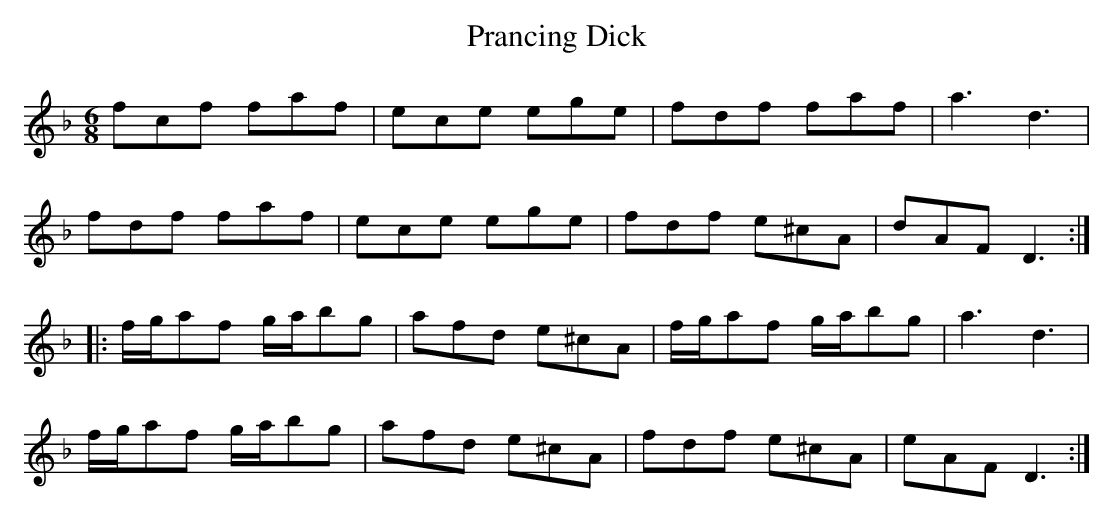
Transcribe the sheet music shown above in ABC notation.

X:1
T:Prancing Dick
M:6/8
L:1/8
K:Dmin
fcf faf|ece ege|fdf faf|a3 d3|
fdf faf|ece ege|fdf e^cA|dAF D3:|
|:f/g/af g/a/bg|afd e^cA|f/g/af g/a/bg|a3 d3|
f/g/af g/a/bg|afd e^cA|fdf e^cA|eAF D3:|
